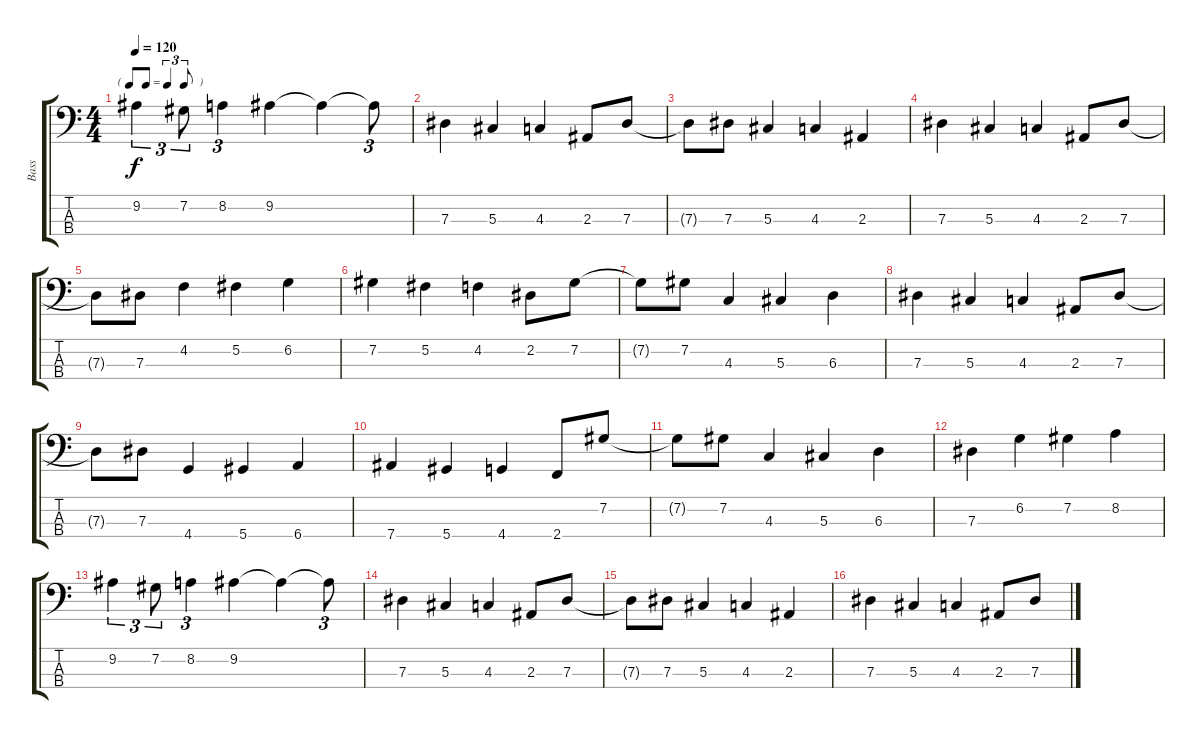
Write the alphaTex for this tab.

\track ("Bass" "Bass") {instrument electricbassfinger}
\staff {score tabs}
\tuning (Gb2 Db2 Ab1 Eb1) {hide}
\ts (4 4)
\tf triplet8th
\tempo 120
\clef f4
\ks c
9.2.4{tu (3 2) dy f} 7.2.8{tu (3 2)} 8.2.4{tu (3 2)} 9.2.4 9.2{t}.4 9.2{t}.8{tu (3 2)} |
7.3.4 5.3.4 4.3.4 2.3.8 7.3.8 |
7.3{t}.8 7.3.8 5.3.4 4.3.4 2.3.4 |
7.3.4 5.3.4 4.3.4 2.3.8 7.3.8 |
7.3{t}.8 7.3.8 4.2.4 5.2.4 6.2.4 |
7.2.4 5.2.4 4.2.4 2.2.8 7.2.8 |
7.2{t}.8 7.2.8 4.3.4 5.3.4 6.3.4 |
7.3.4 5.3.4 4.3.4 2.3.8 7.3.8 |
7.3{t}.8 7.3.8 4.4.4 5.4.4 6.4.4 |
7.4.4 5.4.4 4.4.4 2.4.8 7.2.8 |
7.2{t}.8 7.2.8 4.3.4 5.3.4 6.3.4 |
7.3.4 6.2.4 7.2.4 8.2.4 |
9.2.4{tu (3 2)} 7.2.8{tu (3 2)} 8.2.4{tu (3 2)} 9.2.4 9.2{t}.4 9.2{t}.8{tu (3 2)} |
7.3.4 5.3.4 4.3.4 2.3.8 7.3.8 |
7.3{t}.8 7.3.8 5.3.4 4.3.4 2.3.4 |
7.3.4 5.3.4 4.3.4 2.3.8 7.3.8
